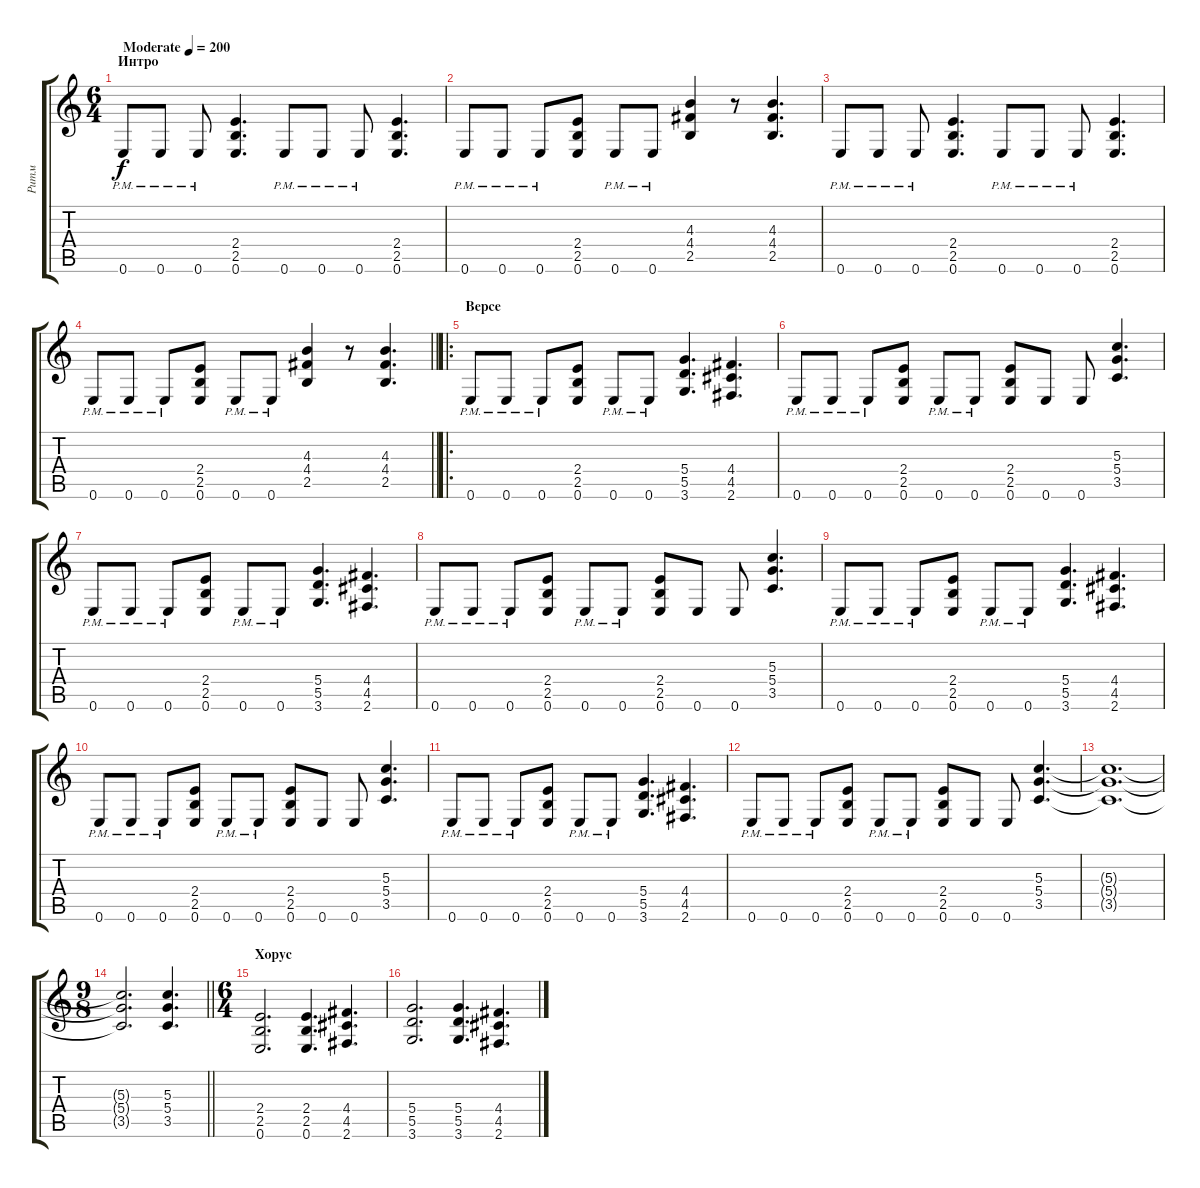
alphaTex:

\track ("Ритм" "Ритм") {instrument distortionguitar}
\staff {score tabs}
\tuning (E4 B3 G3 D3 A2 E2) {hide}
\ts (6 4)
\section ("" "Интро")
\tempo (200 "Moderate")
\clef g2
\ks c
0.6{pm}.8{dy f instrument distortionguitar} 0.6{pm}.8 0.6{pm}.8 (2.4 2.5 0.6).4{d} 0.6{pm}.8 0.6{pm}.8 0.6{pm}.8 (2.4 2.5 0.6).4{d} |
0.6{pm}.8 0.6{pm}.8 0.6{pm}.8 (2.4 2.5 0.6).8 0.6{pm}.8 0.6{pm}.8 (4.3 4.4 2.5).4 r.8 (4.3 4.4 2.5).4{d} |
0.6{pm}.8 0.6{pm}.8 0.6{pm}.8 (2.4 2.5 0.6).4{d} 0.6{pm}.8 0.6{pm}.8 0.6{pm}.8 (2.4 2.5 0.6).4{d} |
\barLineRight lightlight
0.6{pm}.8 0.6{pm}.8 0.6{pm}.8 (2.4 2.5 0.6).8 0.6{pm}.8 0.6{pm}.8 (4.3 4.4 2.5).4 r.8 (4.3 4.4 2.5).4{d} |
\ro
\section ("" "Версе")
0.6{pm}.8 0.6{pm}.8 0.6{pm}.8 (2.4 2.5 0.6).8 0.6{pm}.8 0.6{pm}.8 (5.4 5.5 3.6).4{d} (4.4 4.5 2.6).4{d} |
0.6{pm}.8 0.6{pm}.8 0.6{pm}.8 (2.4 2.5 0.6).8 0.6{pm}.8 0.6{pm}.8 (2.4 2.5 0.6).8 0.6.8 0.6.8 (5.3 5.4 3.5).4{d} |
0.6{pm}.8 0.6{pm}.8 0.6{pm}.8 (2.4 2.5 0.6).8 0.6{pm}.8 0.6{pm}.8 (5.4 5.5 3.6).4{d} (4.4 4.5 2.6).4{d} |
0.6{pm}.8 0.6{pm}.8 0.6{pm}.8 (2.4 2.5 0.6).8 0.6{pm}.8 0.6{pm}.8 (2.4 2.5 0.6).8 0.6.8 0.6.8 (5.3 5.4 3.5).4{d} |
0.6{pm}.8 0.6{pm}.8 0.6{pm}.8 (2.4 2.5 0.6).8 0.6{pm}.8 0.6{pm}.8 (5.4 5.5 3.6).4{d} (4.4 4.5 2.6).4{d} |
0.6{pm}.8 0.6{pm}.8 0.6{pm}.8 (2.4 2.5 0.6).8 0.6{pm}.8 0.6{pm}.8 (2.4 2.5 0.6).8 0.6.8 0.6.8 (5.3 5.4 3.5).4{d} |
0.6{pm}.8 0.6{pm}.8 0.6{pm}.8 (2.4 2.5 0.6).8 0.6{pm}.8 0.6{pm}.8 (5.4 5.5 3.6).4{d} (4.4 4.5 2.6).4{d} |
0.6{pm}.8 0.6{pm}.8 0.6{pm}.8 (2.4 2.5 0.6).8 0.6{pm}.8 0.6{pm}.8 (2.4 2.5 0.6).8 0.6.8 0.6.8 (5.3 5.4 3.5).4{d} |
(5.3{t} 5.4{t} 3.5{t}).1{d} |
\ts (9 8)
\barLineRight lightlight
(5.3{t} 5.4{t} 3.5{t}).2{d} (5.3 5.4 3.5).4{d} |
\ts (6 4)
\section ("" "Хорус")
(2.4 2.5 0.6).2{d} (2.4 2.5 0.6).4{d} (4.4 4.5 2.6).4{d} |
(5.4 5.5 3.6).2{d} (5.4 5.5 3.6).4{d} (4.4 4.5 2.6).4{d}
